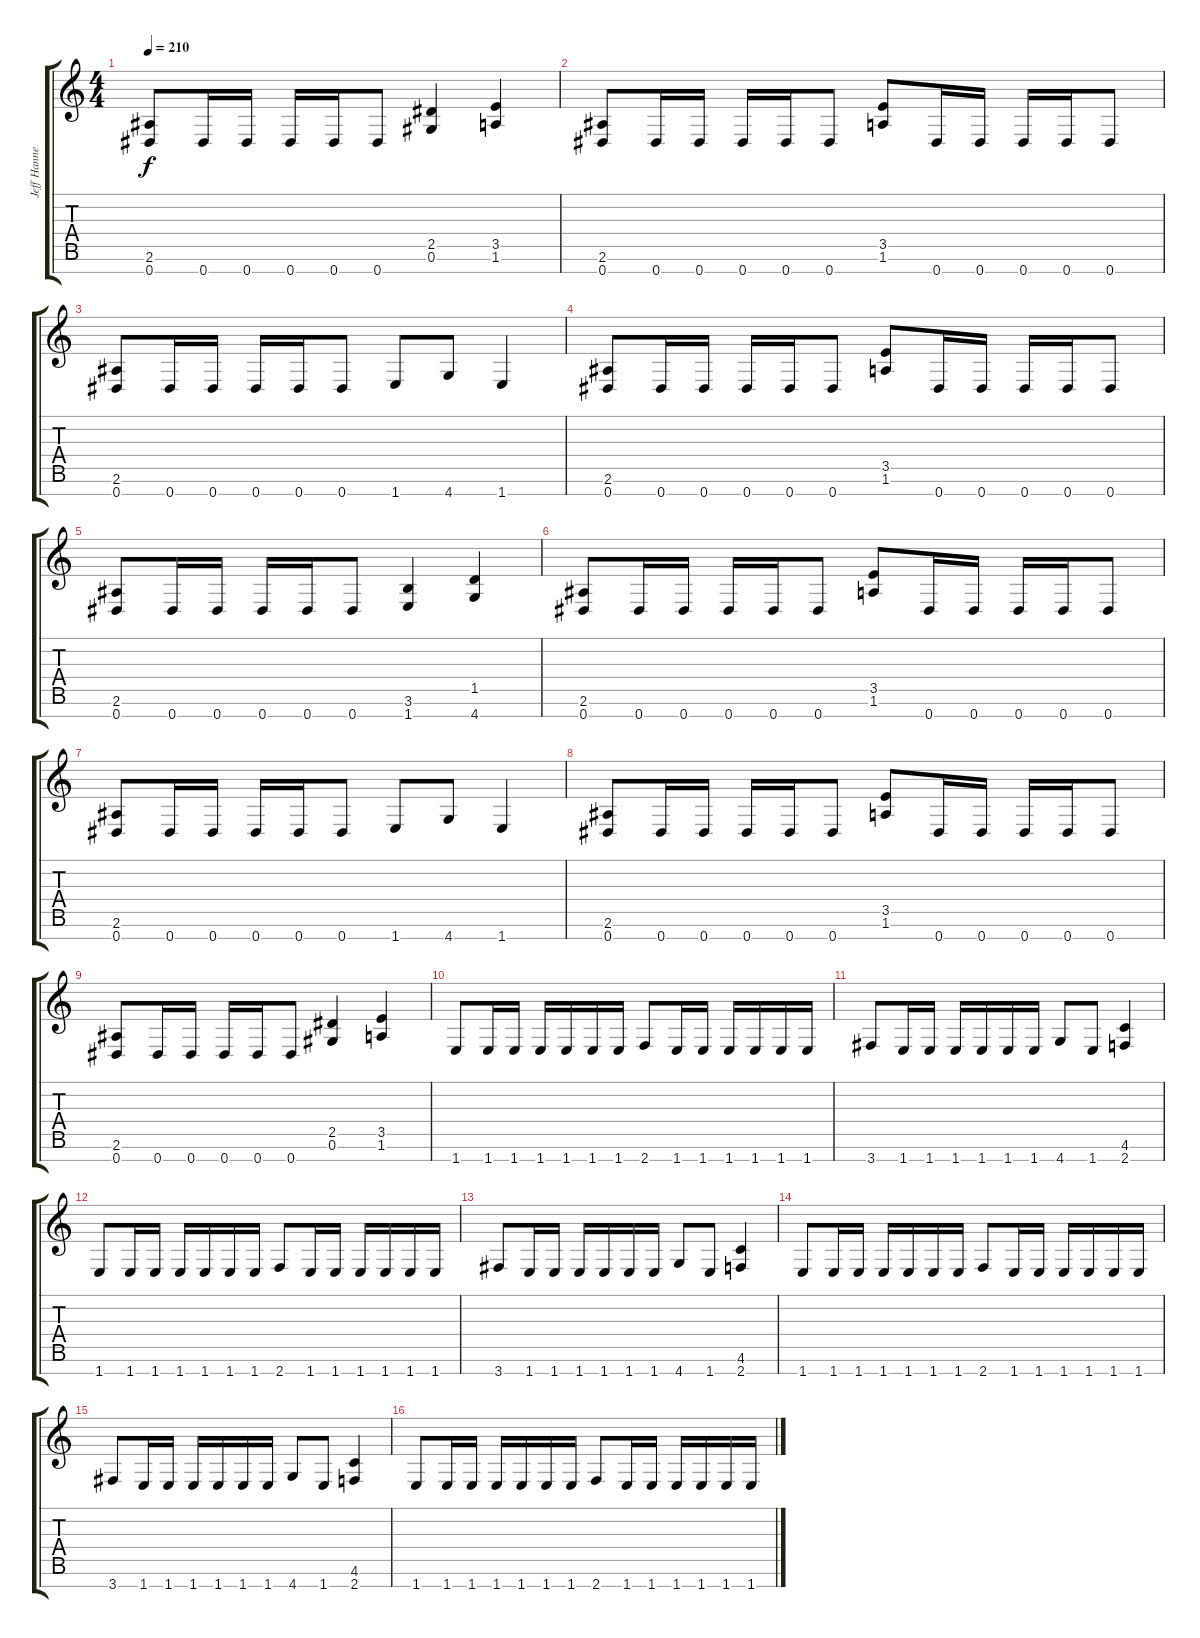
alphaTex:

\track ("Jeff Hannemann" "Jeff Hanne") {instrument overdrivenguitar}
\staff {score tabs}
\tuning (Ab4 Eb4 B3 Gb3 Db3 Ab2 Eb2) {hide}
\ts (4 4)
\tempo 210
\clef g2
\ks c
(2.6 0.7).8{dy f} 0.7.16 0.7.16 0.7.16 0.7.16 0.7.8 (2.5 0.6).4 (3.5 1.6).4 |
(2.6 0.7).8 0.7.16 0.7.16 0.7.16 0.7.16 0.7.8 (3.5 1.6).8 0.7.16 0.7.16 0.7.16 0.7.16 0.7.8 |
(2.6 0.7).8 0.7.16 0.7.16 0.7.16 0.7.16 0.7.8 1.7.8 4.7.8 1.7.4 |
(2.6 0.7).8 0.7.16 0.7.16 0.7.16 0.7.16 0.7.8 (3.5 1.6).8 0.7.16 0.7.16 0.7.16 0.7.16 0.7.8 |
(2.6 0.7).8 0.7.16 0.7.16 0.7.16 0.7.16 0.7.8 (3.6 1.7).4 (1.5 4.7).4 |
(2.6 0.7).8 0.7.16 0.7.16 0.7.16 0.7.16 0.7.8 (3.5 1.6).8 0.7.16 0.7.16 0.7.16 0.7.16 0.7.8 |
(2.6 0.7).8 0.7.16 0.7.16 0.7.16 0.7.16 0.7.8 1.7.8 4.7.8 1.7.4 |
(2.6 0.7).8 0.7.16 0.7.16 0.7.16 0.7.16 0.7.8 (3.5 1.6).8 0.7.16 0.7.16 0.7.16 0.7.16 0.7.8 |
(2.6 0.7).8 0.7.16 0.7.16 0.7.16 0.7.16 0.7.8 (2.5 0.6).4 (3.5 1.6).4 |
1.7.8 1.7.16 1.7.16 1.7.16 1.7.16 1.7.16 1.7.16 2.7.8 1.7.16 1.7.16 1.7.16 1.7.16 1.7.16 1.7.16 |
3.7.8 1.7.16 1.7.16 1.7.16 1.7.16 1.7.16 1.7.16 4.7.8 1.7.8 (4.6 2.7).4 |
1.7.8 1.7.16 1.7.16 1.7.16 1.7.16 1.7.16 1.7.16 2.7.8 1.7.16 1.7.16 1.7.16 1.7.16 1.7.16 1.7.16 |
3.7.8 1.7.16 1.7.16 1.7.16 1.7.16 1.7.16 1.7.16 4.7.8 1.7.8 (4.6 2.7).4 |
1.7.8 1.7.16 1.7.16 1.7.16 1.7.16 1.7.16 1.7.16 2.7.8 1.7.16 1.7.16 1.7.16 1.7.16 1.7.16 1.7.16 |
3.7.8 1.7.16 1.7.16 1.7.16 1.7.16 1.7.16 1.7.16 4.7.8 1.7.8 (4.6 2.7).4 |
1.7.8 1.7.16 1.7.16 1.7.16 1.7.16 1.7.16 1.7.16 2.7.8 1.7.16 1.7.16 1.7.16 1.7.16 1.7.16 1.7.16
